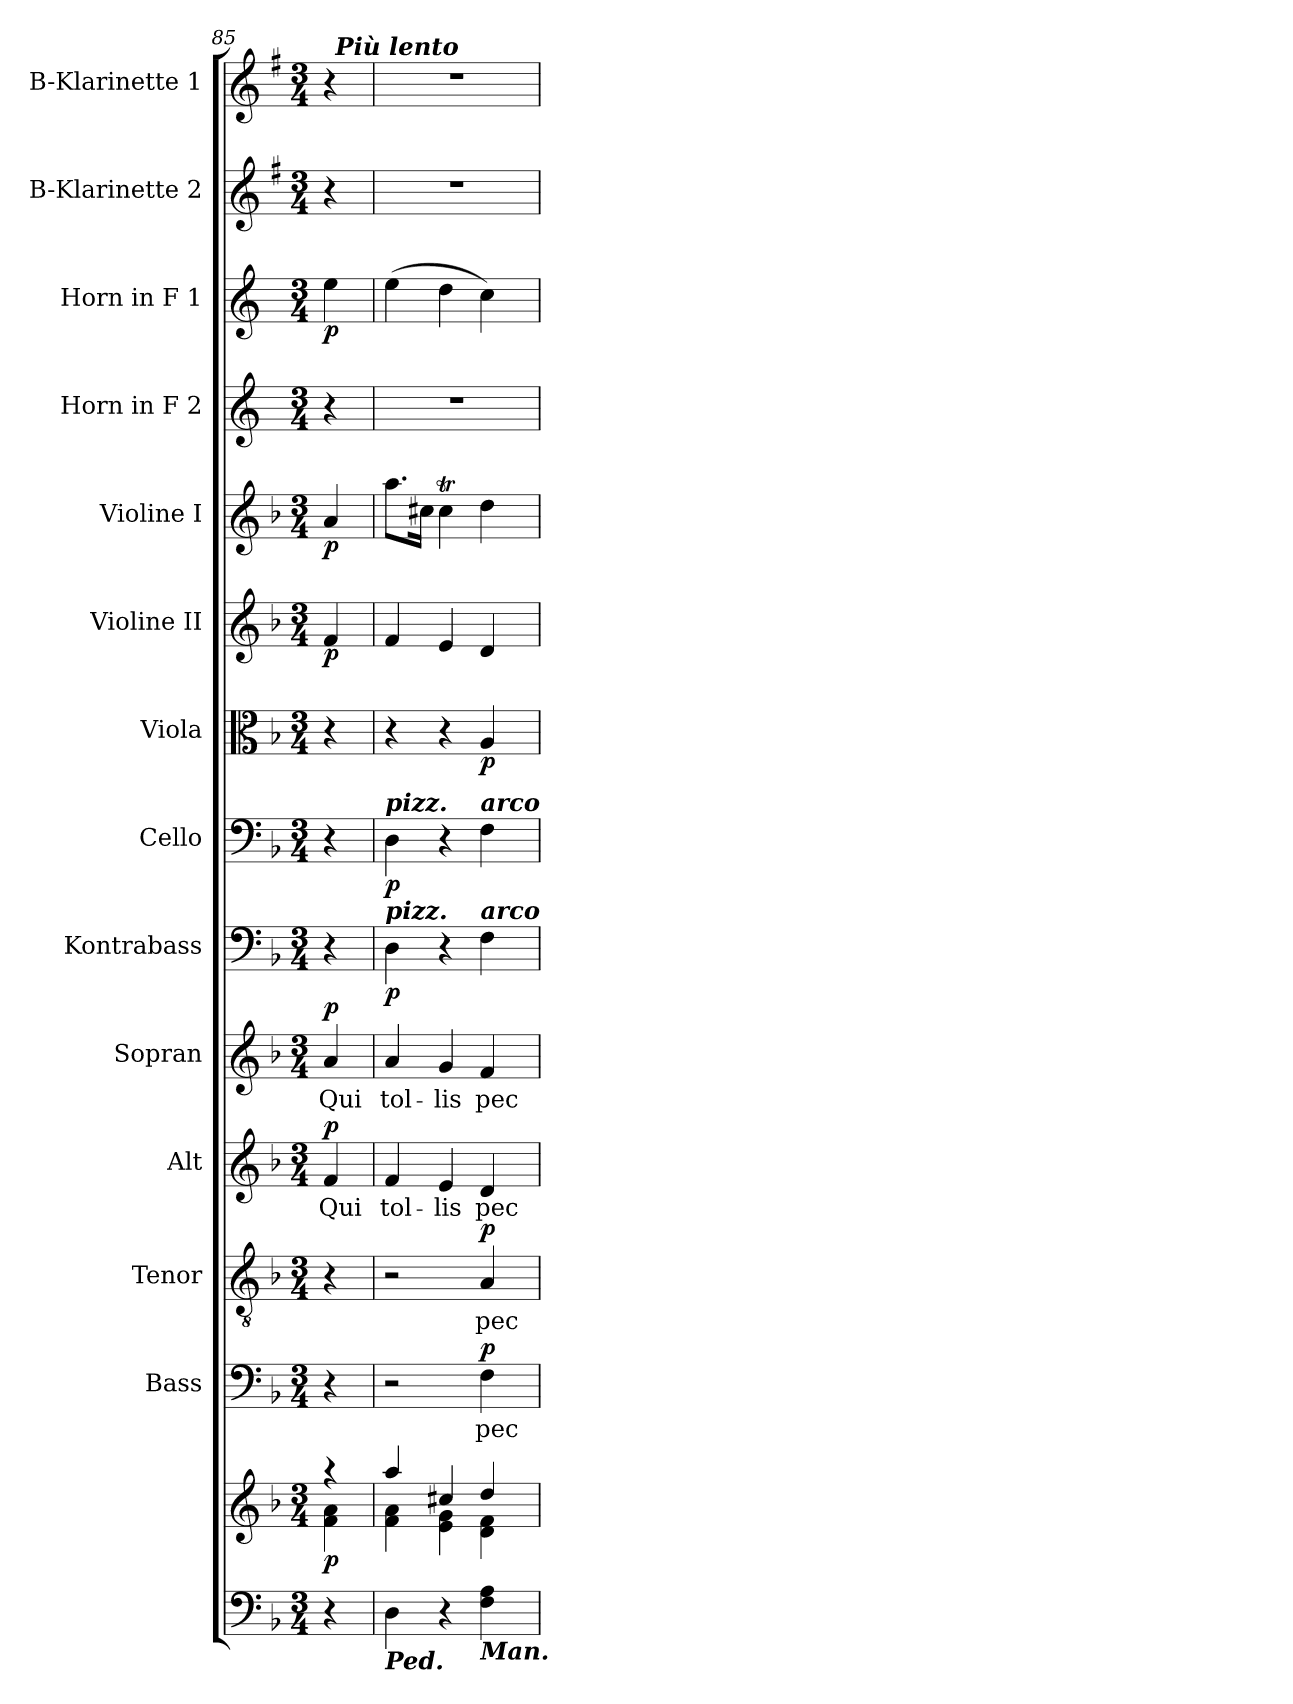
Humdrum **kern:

**kern	**kern	**dynam	**kern	**text	**dynam	**kern	**text	**dynam	**kern	**text	**dynam	**kern	**text	**dynam	**kern	**dynam	**kern	**dynam	**kern	**dynam	**kern	**dynam	**kern	**dynam	**kern	**kern	**dynam	**kern	**kern
*part14	*part14	*part14	*part13	*part13	*part13	*part12	*part12	*part12	*part11	*part11	*part11	*part10	*part10	*part10	*part9	*part9	*part8	*part8	*part7	*part7	*part6	*part6	*part5	*part5	*part4	*part3	*part3	*part2	*part1
*staff15	*staff14	*staff14/15	*staff13	*staff13	*staff13	*staff12	*staff12	*staff12	*staff11	*staff11	*staff11	*staff10	*staff10	*staff10	*staff9	*staff9	*staff8	*staff8	*staff7	*staff7	*staff6	*staff6	*staff5	*staff5	*staff4	*staff3	*staff3	*staff2	*staff1
*	*	*	*I"Bass	*	*	*I"Tenor	*	*	*I"Alt	*	*	*I"Sopran	*	*	*I"Kontrabass	*	*I"Cello	*	*I"Viola	*	*I"Violine II	*	*I"Violine I	*	*I"Horn in F 2	*I"Horn in F 1	*	*I"B-Klarinette 2	*I"B-Klarinette 1
*	*	*	*I'B.	*	*	*I'T.	*	*	*I'A.	*	*	*I'S.	*	*	*I'Kb.	*	*	*	*I'Vla.	*	*I'Vl. II	*	*I'Vl. I	*	*	*	*	*I'B Kl. 2	*I'B Kl. 1
!!LO:PB:g=z
*clefF4	*clefG2	*	*clefF4	*	*	*clefGv2	*	*	*clefG2	*	*	*clefG2	*	*	*clefF4	*	*clefF4	*	*clefC3	*	*clefG2	*	*clefG2	*	*clefG2	*clefG2	*	*clefG2	*clefG2
*	*	*	*	*	*	*	*	*	*	*	*	*	*	*	*ITrd7c12	*	*	*	*	*	*	*	*	*	*ITrd4c7	*ITrd4c7	*	*ITrd1c2	*ITrd1c2
*k[b-]	*k[b-]	*	*k[b-]	*	*	*k[b-]	*	*	*k[b-]	*	*	*k[b-]	*	*	*k[b-]	*	*k[b-]	*	*k[b-]	*	*k[b-]	*	*k[b-]	*	*k[b-]	*k[b-]	*	*k[b-]	*k[b-]
*F:	*F:	*	*F:	*	*	*F:	*	*	*F:	*	*	*F:	*	*	*F:	*	*F:	*	*F:	*	*F:	*	*F:	*	*F:	*F:	*	*F:	*F:
*M3/4	*M3/4	*	*M3/4	*	*	*M3/4	*	*	*M3/4	*	*	*M3/4	*	*	*M3/4	*	*M3/4	*	*M3/4	*	*M3/4	*	*M3/4	*	*M3/4	*M3/4	*	*M3/4	*M3/4
=85	=85	=85	=85	=85	=85	=85	=85	=85	=85	=85	=85	=85	=85	=85	=85	=85	=85	=85	=85	=85	=85	=85	=85	=85	=85	=85	=85	=85	=85
*	*^	*	*	*	*	*	*	*	*	*	*	*	*	*	*	*	*	*	*	*	*	*	*	*	*	*	*	*	*
!	!	!	!LO:DY:b	!	!	!	!	!	!	!	!LO:LY:b	!LO:DY:a	!	!LO:LY:b	!LO:DY:a	!	!	!	!	!	!	!	!LO:DY:b	!	!LO:DY:b	!	!	!LO:DY:b	!	!
*	*	*	*	*	*	*	*	*	*	*	*	*	*	*	*	*	*	*	*	*	*	*	*	*	*	*	*	*	*	*^
4r	4rgg	4f\ 4a\	p	4r	.	.	4r	.	.	4f/	Qui	p	4a/	Qui	p	4r	.	4r	.	4r	.	4f/	p	4a/	p	4r	4a\	p	4r	4r	32ryy
!	!	!	!	!	!	!	!	!	!	!	!	!	!	!	!	!	!	!	!	!	!	!	!	!	!	!	!	!	!	!	!LO:TX:a:Bi:t=Più lento
.	.	.	.	.	.	.	.	.	.	.	.	.	.	.	.	.	.	.	.	.	.	.	.	.	.	.	.	.	.	.	8..ryy
=86	=86	=86	=86	=86	=86	=86	=86	=86	=86	=86	=86	=86	=86	=86	=86	=86	=86	=86	=86	=86	=86	=86	=86	=86	=86	=86	=86	=86	=86	=86	=86
!	!	!	!	!	!	!	!	!	!	!	!	!	!	!	!	!	!	!LO:TX:a:Bi:t=pizz.	!	!	!	!	!	!	!	!	!	!	!	!	!
!	!	!	!	!	!	!	!	!	!	!	!	!	!	!	!	!LO:TX:a:Bi:t=pizz.	!	!	!	!	!	!	!	!	!	!	!	!	!	!	!
!LO:TX:b:Bi:t=Ped.	!	!	!	!	!	!	!	!	!	!	!	!	!	!	!	!	!	!	!	!	!	!	!	!	!	!	!	!	!	!	!
!	!	!	!	!	!	!	!	!	!	!	!LO:LY:b	!	!	!LO:LY:b	!	!	!LO:DY:b	!	!LO:DY:b	!	!	!	!	!	!	!	!	!	!	!	!
*	*	*	*	*	*	*	*	*	*	*	*	*	*	*	*	*	*	*	*	*	*	*	*	*	*	*	*	*	*	*v	*v
4D\	4aa/	4f\ 4a\	.	2r	.	.	2r	.	.	4f/	tol-	.	4a/	tol-	.	4DD\	p	4D\	p	4r	.	4f/	.	8.aa\L	.	2.r	(>4a\	.	2.r	2.r
.	.	.	.	.	.	.	.	.	.	.	.	.	.	.	.	.	.	.	.	.	.	.	.	16cc#X\Jk	.	.	.	.	.	.
!	!	!	!	!	!	!	!	!	!	!	!LO:LY:b	!	!	!LO:LY:b	!	!	!	!	!	!	!	!	!	!	!	!	!	!	!	!
4r	4cc#X/	4e\ 4g\	.	.	.	.	.	.	.	4e/	-lis	.	4g/	-lis	.	4r	.	4r	.	4r	.	4e/	.	4cc#t\	.	.	4g\	.	.	.
!	!	!	!	!	!	!	!	!	!	!	!	!	!	!	!	!	!	!LO:TX:a:Bi:t=arco	!	!	!	!	!	!	!	!	!	!	!	!
!	!	!	!	!	!	!	!	!	!	!	!	!	!	!	!	!LO:TX:a:Bi:t=arco	!	!	!	!	!	!	!	!	!	!	!	!	!	!
!LO:TX:b:Bi:t=Man.	!	!	!	!	!	!	!	!	!	!	!	!	!	!	!	!	!	!	!	!	!	!	!	!	!	!	!	!	!	!
!	!	!	!	!	!LO:LY:b	!LO:DY:a	!	!LO:LY:b	!LO:DY:a	!	!LO:LY:b	!	!	!LO:LY:b	!	!	!	!	!	!	!LO:DY:b	!	!	!	!	!	!	!	!	!
4F\ 4A\	4dd/	4d\ 4f\	.	4F\	pec-	p	4A/	pec-	p	4d/	pec-	.	4f/	pec-	.	4FF\	.	4F\	.	4A/	p	4d/	.	4dd\	.	.	4f\)	.	.	.
*	*v	*v	*	*	*	*	*	*	*	*	*	*	*	*	*	*	*	*	*	*	*	*	*	*	*	*	*	*	*	*
=	=	=	=	=	=	=	=	=	=	=	=	=	=	=	=	=	=	=	=	=	=	=	=	=	=	=	=	=	=
*-	*-	*-	*-	*-	*-	*-	*-	*-	*-	*-	*-	*-	*-	*-	*-	*-	*-	*-	*-	*-	*-	*-	*-	*-	*-	*-	*-	*-	*-
